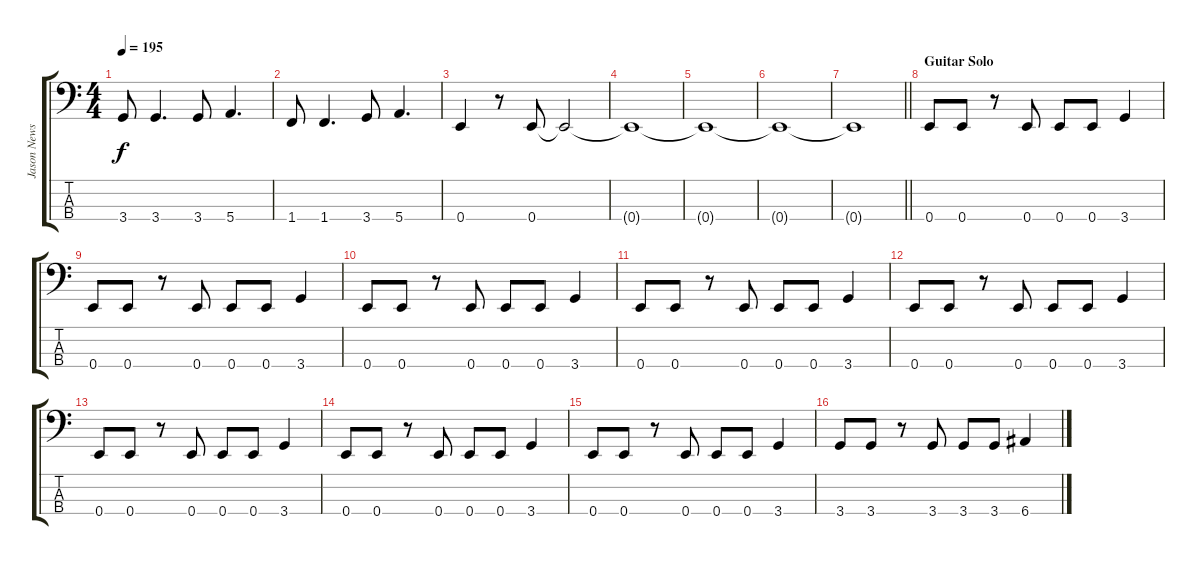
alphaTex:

\track ("Jason Newsted" "Jason News") {instrument electricbasspick}
\staff {score tabs}
\tuning (G2 D2 A1 E1) {hide}
\ts (4 4)
\tempo 195
\clef f4
\ks c
3.4.8{dy f} 3.4.4{d} 3.4.8 5.4.4{d} |
1.4.8 1.4.4{d} 3.4.8 5.4.4{d} |
0.4.4 r.8 0.4.8 0.4{t}.2 |
0.4{t}.1 |
0.4{t}.1 |
0.4{t}.1 |
\barLineRight lightlight
0.4{t}.1 |
\section ("" "Guitar Solo")
0.4.8 0.4.8 r.8 0.4.8 0.4.8 0.4.8 3.4.4 |
0.4.8 0.4.8 r.8 0.4.8 0.4.8 0.4.8 3.4.4 |
0.4.8 0.4.8 r.8 0.4.8 0.4.8 0.4.8 3.4.4 |
0.4.8 0.4.8 r.8 0.4.8 0.4.8 0.4.8 3.4.4 |
0.4.8 0.4.8 r.8 0.4.8 0.4.8 0.4.8 3.4.4 |
0.4.8 0.4.8 r.8 0.4.8 0.4.8 0.4.8 3.4.4 |
0.4.8 0.4.8 r.8 0.4.8 0.4.8 0.4.8 3.4.4 |
0.4.8 0.4.8 r.8 0.4.8 0.4.8 0.4.8 3.4.4 |
3.4.8 3.4.8 r.8 3.4.8 3.4.8 3.4.8 6.4.4
